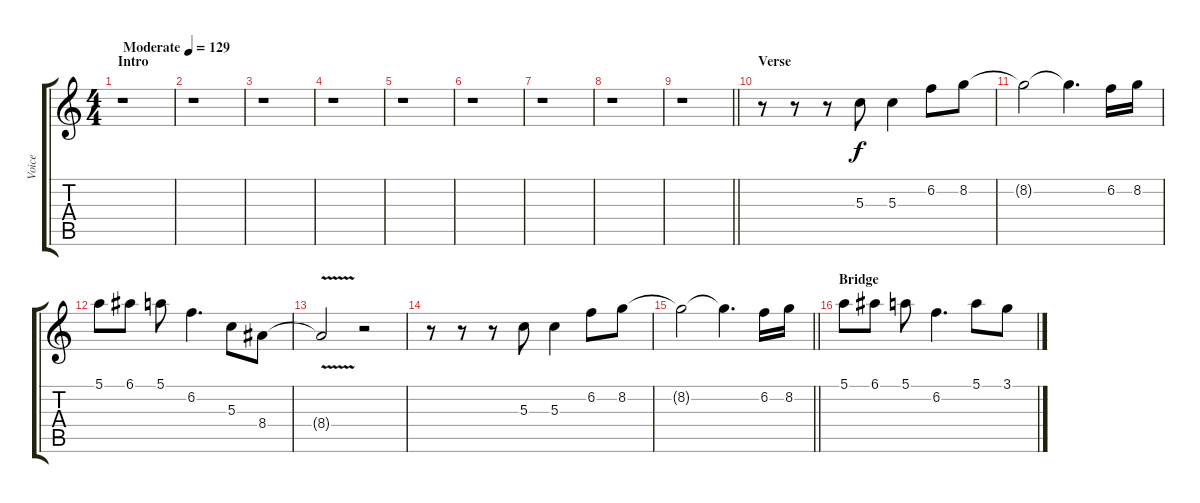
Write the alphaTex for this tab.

\track ("Voice" "Voice") {instrument overdrivenguitar}
\staff {score tabs}
\tuning (E4 B3 G3 D3 A2 E2) {hide}
\ts (4 4)
\section ("" "Intro")
\tempo (129 "Moderate")
\clef g2
\ks c
r.1{dy f instrument overdrivenguitar} |
r.1 |
r.1 |
r.1 |
r.1 |
r.1 |
r.1 |
r.1 |
\barLineRight lightlight
r.1 |
\section ("" "Verse")
r.8 r.8 r.8 5.3.8 5.3.4 6.2.8 8.2.8 |
8.2{t}.2 8.2{t}.4{d} 6.2.16 8.2.16 |
5.1.8 6.1.8 5.1.8 6.2.4{d} 5.3.8 8.4.8 |
8.4{v t}.2 r.2 |
r.8 r.8 r.8 5.3.8 5.3.4 6.2.8 8.2.8 |
\barLineRight lightlight
8.2{t}.2 8.2{t}.4{d} 6.2.16 8.2.16 |
\section ("" "Bridge")
5.1.8 6.1.8 5.1.8 6.2.4{d} 5.1.8 3.1.8
